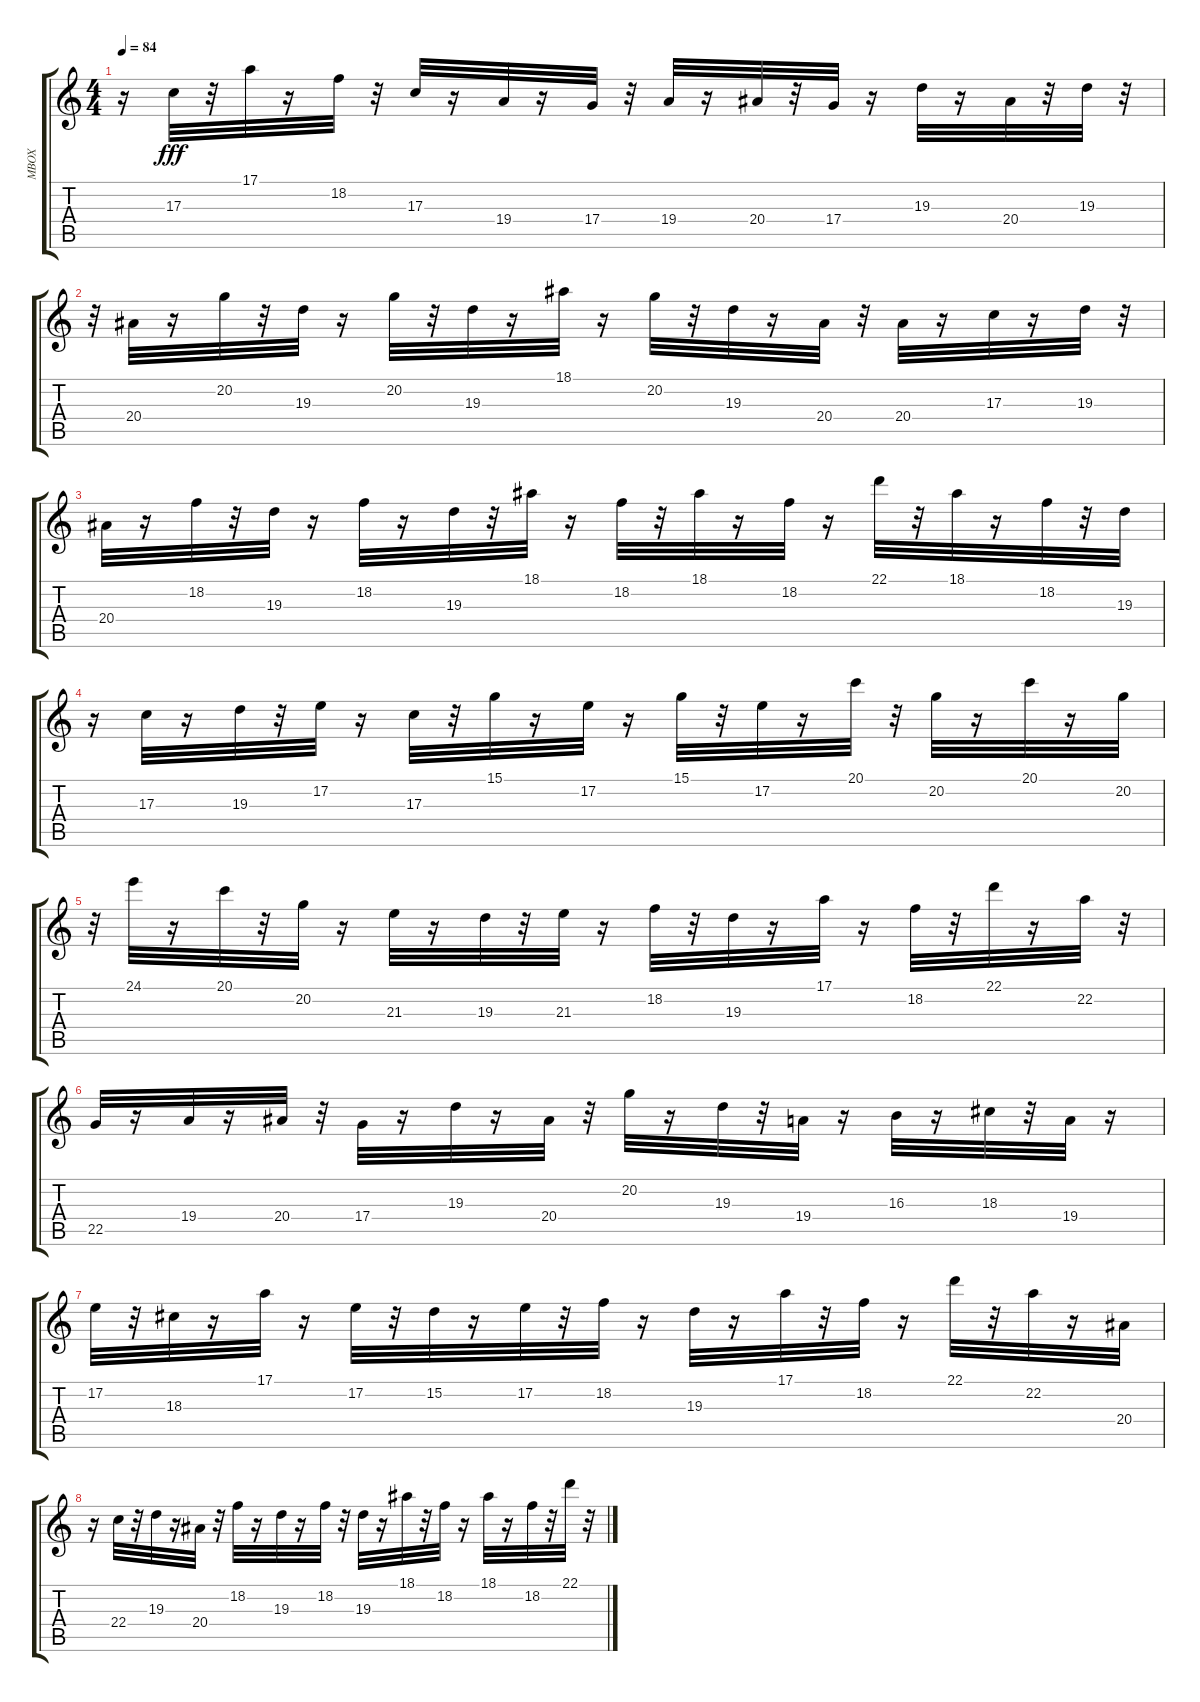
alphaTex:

\track ("MBOX" "MBOX") {instrument musicbox}
\staff {score tabs}
\tuning (E4 B3 G3 D3 A2 E2) {hide}
\ts (4 4)
\tempo 84
\clef g2
\ks c
r.16{dy fff} 17.3.32 r.32 17.1.32 r.16 18.2.32 r.32 17.3.32 r.16 19.4.32 r.16 17.4.32 r.32 19.4.32 r.16 20.4.32 r.32 17.4.32 r.16 19.3.32 r.16 20.4.32 r.32 19.3.32 r.32 |
r.32 20.4.32 r.16 20.2.32 r.32 19.3.32 r.16 20.2.32 r.32 19.3.32 r.16 18.1.32 r.16 20.2.32 r.32 19.3.32 r.16 20.4.32 r.32 20.4.32 r.16 17.3.32 r.16 19.3.32 r.32 |
20.4.32 r.16 18.2.32 r.32 19.3.32 r.16 18.2.32 r.16 19.3.32 r.32 18.1.32 r.16 18.2.32 r.32 18.1.32 r.16 18.2.32 r.16 22.1.32 r.32 18.1.32 r.16 18.2.32 r.32 19.3.32 |
r.16 17.3.32 r.16 19.3.32 r.32 17.2.32 r.16 17.3.32 r.32 15.1.32 r.16 17.2.32 r.16 15.1.32 r.32 17.2.32 r.16 20.1.32 r.32 20.2.32 r.16 20.1.32 r.16 20.2.32 |
r.32 24.1.32 r.16 20.1.32 r.32 20.2.32 r.16 21.3.32 r.16 19.3.32 r.32 21.3.32 r.16 18.2.32 r.32 19.3.32 r.16 17.1.32 r.16 18.2.32 r.32 22.1.32 r.16 22.2.32 r.32 |
22.5.32 r.16 19.4.32 r.16 20.4.32 r.32 17.4.32 r.16 19.3.32 r.16 20.4.32 r.32 20.2.32 r.16 19.3.32 r.32 19.4.32 r.16 16.3.32 r.16 18.3.32 r.32 19.4.32 r.16 |
17.2.32 r.32 18.3.32 r.16 17.1.32 r.16 17.2.32 r.32 15.2.32 r.16 17.2.32 r.32 18.2.32 r.16 19.3.32 r.16 17.1.32 r.32 18.2.32 r.16 22.1.32 r.32 22.2.32 r.16 20.4.32 |
r.16 22.4.32 r.32 19.3.32 r.16 20.4.32 r.32 18.2.32 r.16 19.3.32 r.16 18.2.32 r.32 19.3.32 r.16 18.1.32 r.32 18.2.32 r.16 18.1.32 r.16 18.2.32 r.32 22.1.32 r.32
